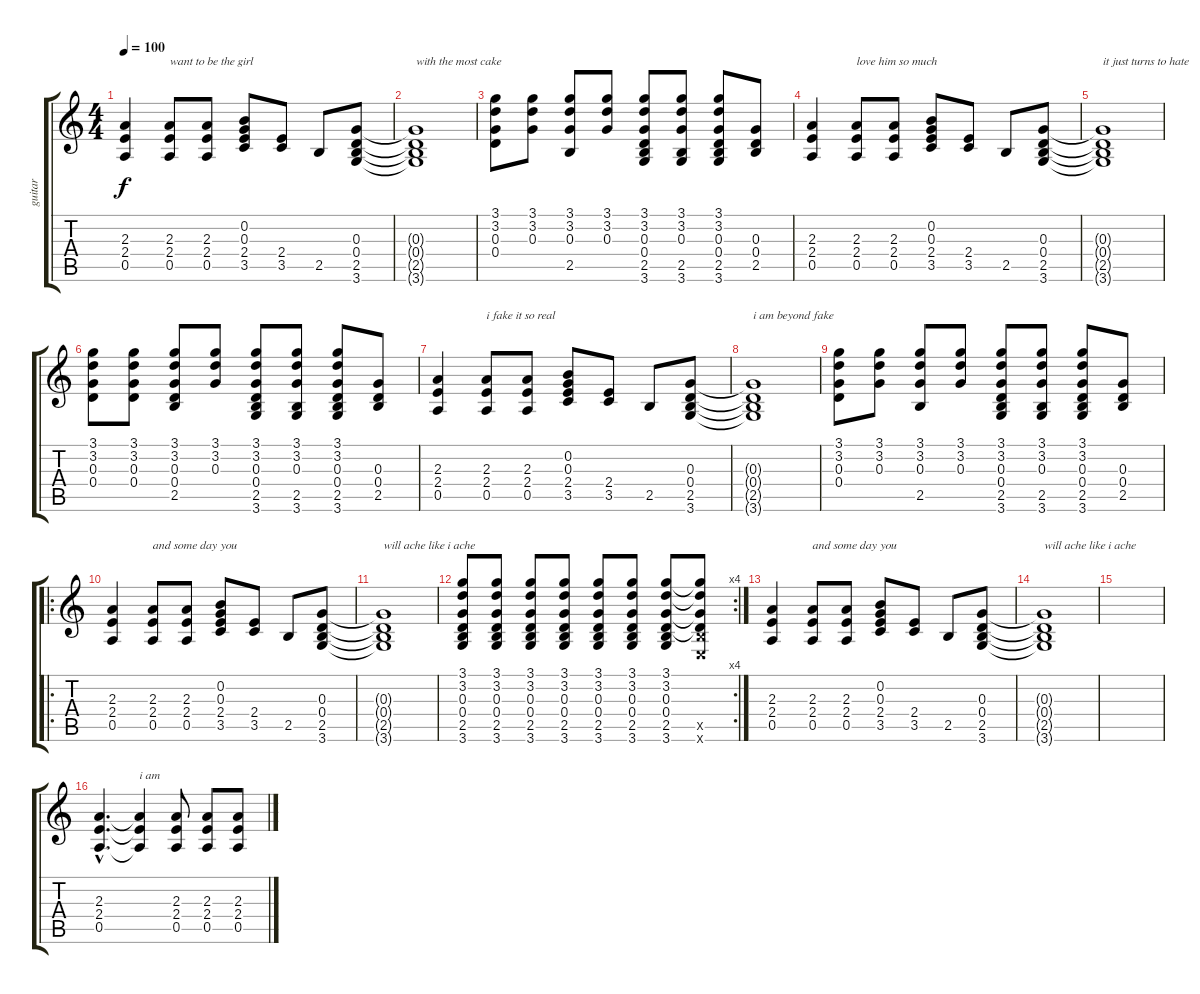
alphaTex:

\track ("guitar" "guitar") {instrument acousticguitarsteel}
\staff {score tabs}
\tuning (E4 B3 G3 D3 A2 E2) {hide}
\ts (4 4)
\tempo 100
\clef g2
\ks c
(2.3 2.4 0.5).4{dy f} (2.3 2.4 0.5).8{txt "want to be the girl"} (2.3 2.4 0.5).8 (0.2 0.3 2.4 3.5).8 (2.4 3.5).8 2.5.8 (0.3 0.4 2.5 3.6).8 |
(0.3{t} 0.4{t} 2.5{t} 3.6{t}).1{txt "with the most cake"} |
(3.1 3.2 0.3 0.4).8 (3.1 3.2 0.3).8 (3.1 3.2 0.3 2.5).8 (3.1 3.2 0.3).8 (3.1 3.2 0.3 0.4 2.5 3.6).8 (3.1 3.2 0.3 2.5 3.6).8 (3.1 3.2 0.3 0.4 2.5 3.6).8 (0.3 0.4 2.5).8 |
(2.3 2.4 0.5).4 (2.3 2.4 0.5).8{txt "love him so much"} (2.3 2.4 0.5).8 (0.2 0.3 2.4 3.5).8 (2.4 3.5).8 2.5.8 (0.3 0.4 2.5 3.6).8 |
(0.3{t} 0.4{t} 2.5{t} 3.6{t}).1{txt "it just turns to hate"} |
(3.1 3.2 0.3 0.4).8 (3.1 3.2 0.3 0.4).8 (3.1 3.2 0.3 0.4 2.5).8 (3.1 3.2 0.3).8 (3.1 3.2 0.3 0.4 2.5 3.6).8 (3.1 3.2 0.3 2.5 3.6).8 (3.1 3.2 0.3 0.4 2.5 3.6).8 (0.3 0.4 2.5).8 |
(2.3 2.4 0.5).4 (2.3 2.4 0.5).8{txt "i fake it so real"} (2.3 2.4 0.5).8 (0.2 0.3 2.4 3.5).8 (2.4 3.5).8 2.5.8 (0.3 0.4 2.5 3.6).8 |
(0.3{t} 0.4{t} 2.5{t} 3.6{t}).1{txt "i am beyond fake"} |
(3.1 3.2 0.3 0.4).8 (3.1 3.2 0.3).8 (3.1 3.2 0.3 2.5).8 (3.1 3.2 0.3).8 (3.1 3.2 0.3 0.4 2.5 3.6).8 (3.1 3.2 0.3 2.5 3.6).8 (3.1 3.2 0.3 0.4 2.5 3.6).8 (0.3 0.4 2.5).8 |
\ro
(2.3 2.4 0.5).4 (2.3 2.4 0.5).8{txt "and some day you"} (2.3 2.4 0.5).8 (0.2 0.3 2.4 3.5).8 (2.4 3.5).8 2.5.8 (0.3 0.4 2.5 3.6).8 |
(0.3{t} 0.4{t} 2.5{t} 3.6{t}).1{txt "will ache like i ache"} |
\rc 4
(3.1 3.2 0.3 0.4 2.5 3.6).8 (3.1 3.2 0.3 0.4 2.5 3.6).8 (3.1 3.2 0.3 0.4 2.5 3.6).8 (3.1 3.2 0.3 0.4 2.5 3.6).8 (3.1 3.2 0.3 0.4 2.5 3.6).8 (3.1 3.2 0.3 0.4 2.5 3.6).8 (3.1 3.2 0.3 0.4 2.5 3.6).8 (3.1{t} 3.2{t} 0.3{t} 0.4{t} 2.5{x} 0.6{x}).8 |
(2.3 2.4 0.5).4 (2.3 2.4 0.5).8{txt "and some day you"} (2.3 2.4 0.5).8 (0.2 0.3 2.4 3.5).8 (2.4 3.5).8 2.5.8 (0.3 0.4 2.5 3.6).8 |
(0.3{t} 0.4{t} 2.5{t} 3.6{t}).1{txt "will ache like i ache"} |
|
(2.3{hac} 2.4{hac} 0.5{hac}).4{d} (2.3{t} 2.4{t} 0.5{t}).4{txt "i am"} (2.3 2.4 0.5).8 (2.3 2.4 0.5).8 (2.3 2.4 0.5).8
